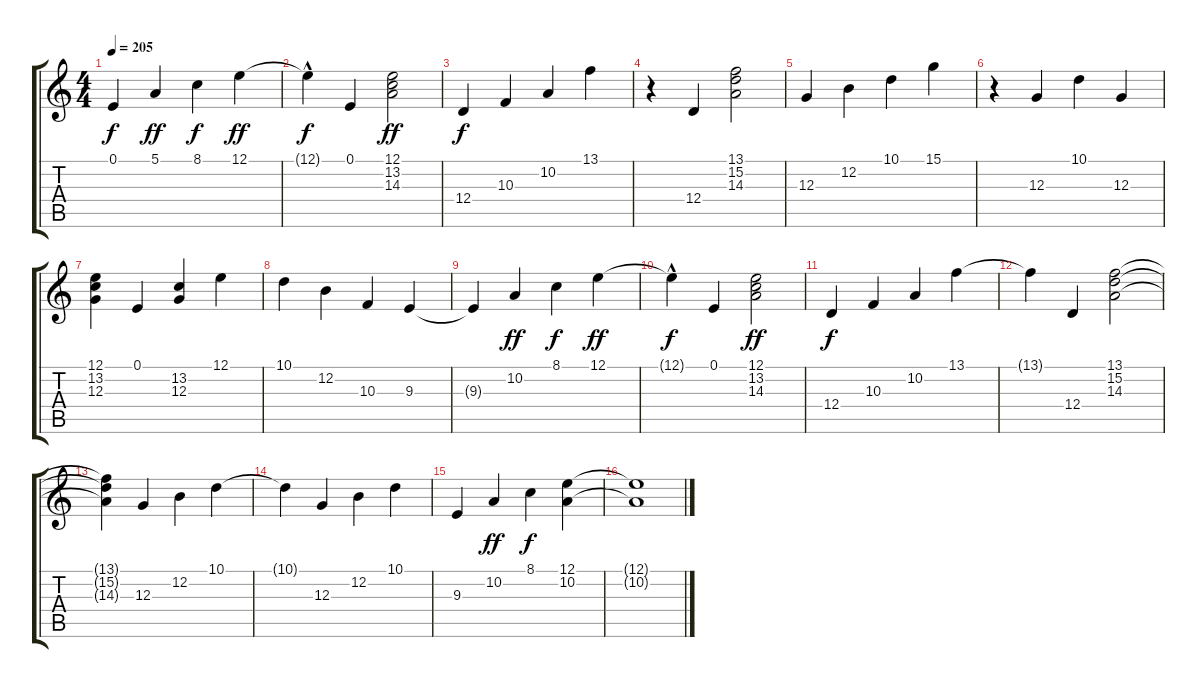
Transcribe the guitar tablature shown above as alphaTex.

\track "" {instrument acousticgrandpiano}
\staff {score tabs}
\tuning (E4 B3 G3 D3 A2 E2) {hide}
\ts (4 4)
\tempo 205
\clef g2
\ks c
0.1.4{dy f} 5.1.4{dy ff} 8.1.4{dy f} 12.1.4{dy ff} |
12.1{hac t}.4{dy f} 0.1.4 (12.1 13.2 14.3).2{dy ff} |
12.4.4{dy f} 10.3.4 10.2.4 13.1.4 |
r.4 12.4.4 (13.1 15.2 14.3).2 |
12.3.4 12.2.4 10.1.4 15.1.4 |
r.4 12.3.4 10.1.4 12.3.4 |
(12.1 13.2 12.3).4 0.1.4 (13.2 12.3).4 12.1.4 |
10.1.4 12.2.4 10.3.4 9.3.4 |
9.3{t}.4 10.2.4{dy ff} 8.1.4{dy f} 12.1.4{dy ff} |
12.1{hac t}.4{dy f} 0.1.4 (12.1 13.2 14.3).2{dy ff} |
12.4.4{dy f} 10.3.4 10.2.4 13.1.4 |
13.1{t}.4 12.4.4 (13.1 15.2 14.3).2 |
(13.1{t} 15.2{t} 14.3{t}).4 12.3.4 12.2.4 10.1.4 |
10.1{t}.4 12.3.4 12.2.4 10.1.4 |
9.3.4 10.2.4{dy ff} 8.1.4{dy f} (12.1 10.2).4 |
(12.1{t} 10.2{t}).1
